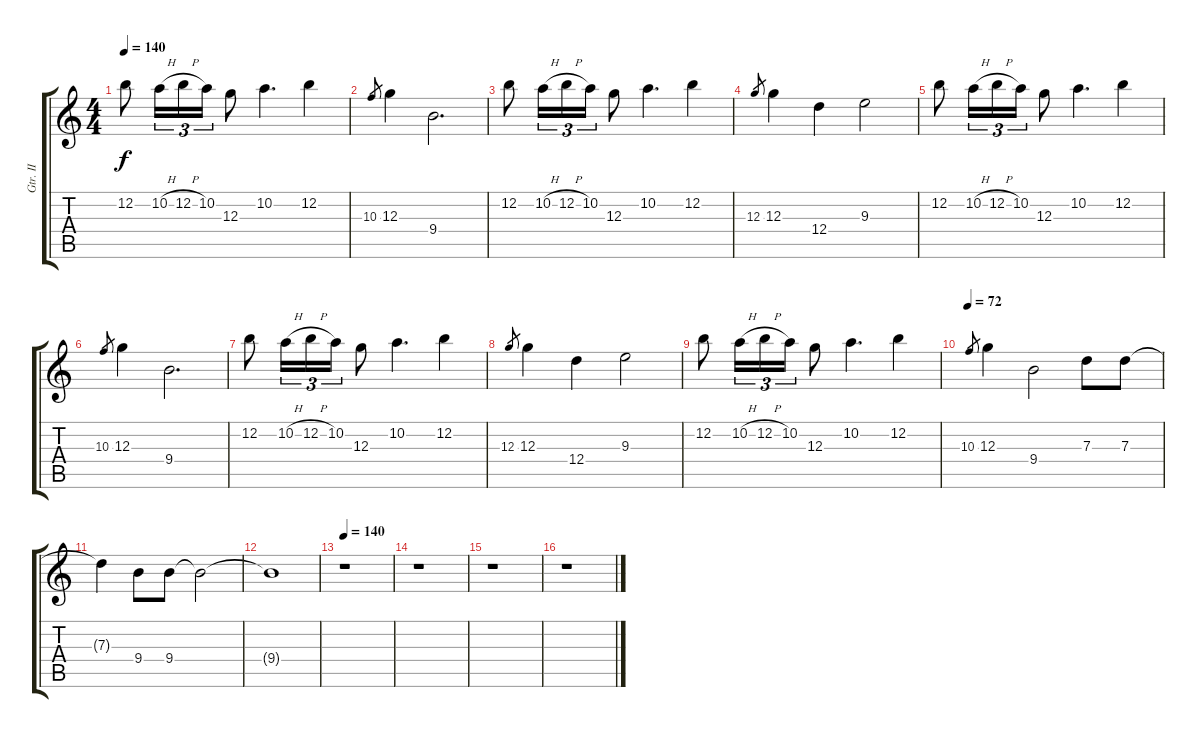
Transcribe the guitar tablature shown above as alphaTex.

\track ("Gtr. II" "Gtr. II") {instrument acousticguitarsteel}
\staff {score tabs}
\tuning (E4 B3 G3 D3 A2 E2) {hide}
\ts (4 4)
\tempo 140
\clef g2
\ks c
12.2.8{dy f} 10.2{h}.16{tu (3 2)} 12.2{h}.16{tu (3 2)} 10.2.16{tu (3 2)} 12.3.8 10.2.4{d} 12.2.4 |
10.3.8{gr} 12.3.4 9.4.2{d} |
12.2.8 10.2{h}.16{tu (3 2)} 12.2{h}.16{tu (3 2)} 10.2.16{tu (3 2)} 12.3.8 10.2.4{d} 12.2.4 |
12.3.8{gr} 12.3.4 12.4.4 9.3.2 |
12.2.8 10.2{h}.16{tu (3 2)} 12.2{h}.16{tu (3 2)} 10.2.16{tu (3 2)} 12.3.8 10.2.4{d} 12.2.4 |
10.3.8{gr} 12.3.4 9.4.2{d} |
12.2.8 10.2{h}.16{tu (3 2)} 12.2{h}.16{tu (3 2)} 10.2.16{tu (3 2)} 12.3.8 10.2.4{d} 12.2.4 |
12.3.8{gr} 12.3.4 12.4.4 9.3.2 |
12.2.8 10.2{h}.16{tu (3 2)} 12.2{h}.16{tu (3 2)} 10.2.16{tu (3 2)} 12.3.8 10.2.4{d} 12.2.4 |
\tempo 72
10.3.8{gr} 12.3.4 9.4.2 7.3.8 7.3.8 |
7.3{t}.4 9.4.8 9.4.8 9.4{t}.2 |
9.4{t}.1 |
\tempo 140
r.1 |
r.1 |
r.1 |
r.1
